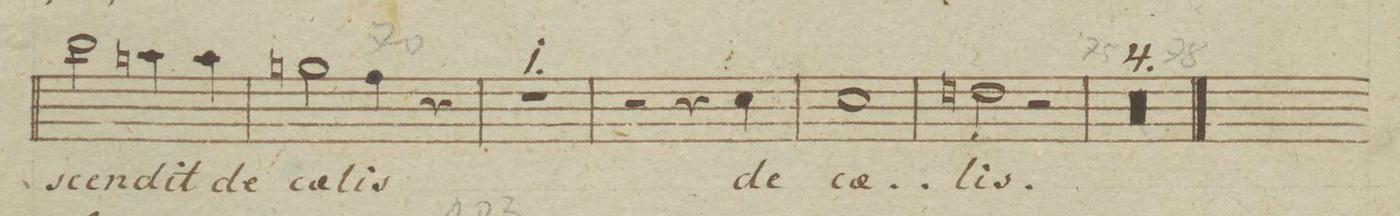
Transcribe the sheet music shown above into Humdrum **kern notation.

**kern	**text	**dynam
*I"Alto	*	*
*clefC3	*	*
*k[b-e-a-]	*	*
*met(c)	*	*
*M4/4	*	*
2cc\	scen-	.
4bn\	-dit	.
4b\	de	.
=70	=70	=70
2an\	cae-	.
4g\	-lis	.
4r	.	.
=71	=71	=71
1r	.	.
=72	=72	=72
2r	.	.
4r	.	.
4d\	de	.
=73	=73	=73
1d	cae-	.
=74	=74	=74
2en\	-lis	.
2r	.	.
=75	=75	=75
00r	.	.
=76	=76	=76
=77	=77	=77
=78	=78	=78
=79||	=79||	=79||
*k[b-e-a-d-]	*	*
*M3/4	*	*
*-	*-	*-
